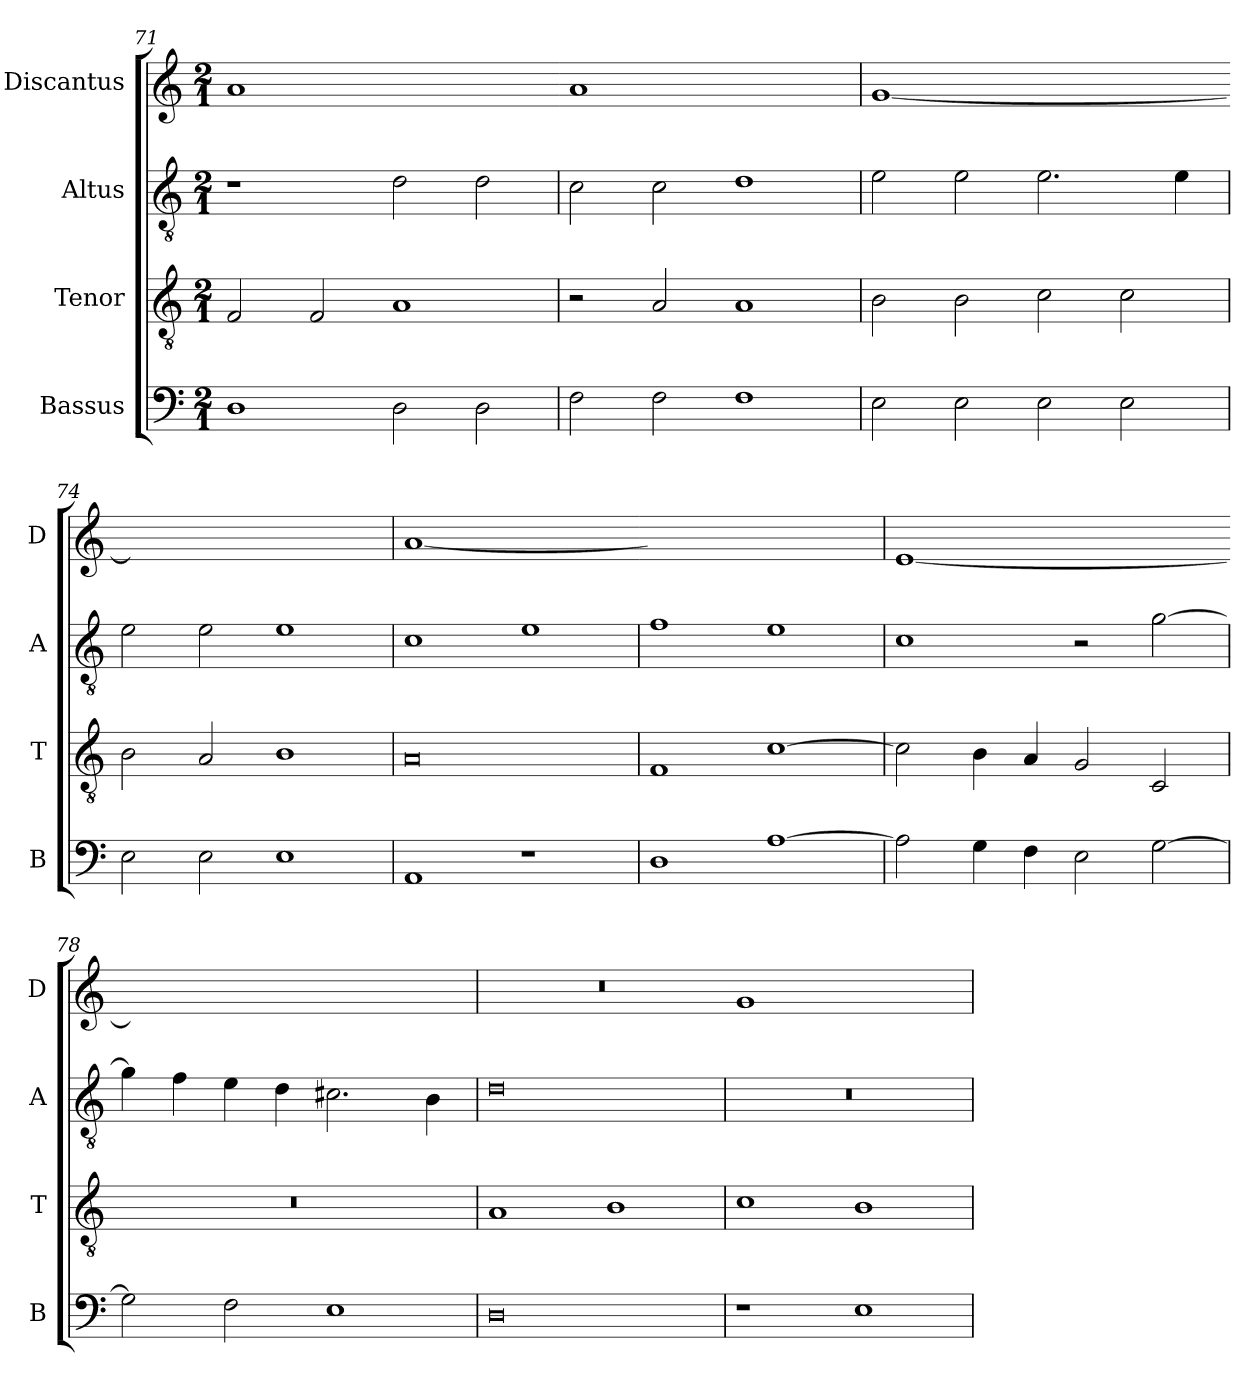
**kern	**kern	**kern	**kern
*part4	*part3	*part2	*part1
*staff4	*staff3	*staff2	*staff1
*I"Bassus	*I"Tenor	*I"Altus	*I"Discantus
*I'B	*I'T	*I'A	*I'D
*clefF4	*clefGv2	*clefGv2	*clefG2
*k[]	*k[]	*k[]	*k[]
*M2/1	*M2/1	*M2/1	*M2/1
=71	=71	=71	=71
!	!	!	!LO:N:vis=1
1D	2F/	1r	0a
.	2F/	.	.
2D\	1A	2d\	.
2D\	.	2d\	.
=72	=72	=72	=72-
!	!	!	!LO:N:vis=1
2F\	2r	2c\	0a
2F\	2A/	2c\	.
1F	1A	1d	.
=73	=73	=73	=73
!	!	!	!LO:N:vis=1
2E\	2B\	2e\	[0g
2E\	2B\	2e\	.
2E\	2c\	2.e\	.
2E\	2c\	.	.
.	.	4e\	.
=74	=74	=74	=74-
!	!	!	!LO:N:vis=1
2E\	2B\	2e\	0gyy]
2E\	2A/	2e\	.
1E	1B	1e	.
=75	=75	=75	=75
!	!	!	!LO:N:vis=1
1AA	0A	1c	[0a
1r	.	1e	.
=76	=76	=76	=76-
!	!	!	!LO:N:vis=1
1D	1F	1f	0ayy]
[1A	[1c	1e	.
=77	=77	=77	=77
!	!	!	!LO:N:vis=1
2A\]	2c\]	1c	[0e
4G\	4B\	.	.
4F\	4A/	.	.
2E\	2G/	2r	.
[2G\	2C/	[2g\	.
=78	=78	=78	=78-
!	!	!	!LO:N:vis=1
2G\]	0r	4g\]	0eyy]
.	.	4f\	.
2F\	.	4e\	.
.	.	4d\	.
1E	.	2.c#X\	.
.	.	4B\	.
=79	=79	=79	=79
!	!	!	!LO:N:vis=1
0D	1A	0d	0r
.	1B	.	.
=80	=80	=80	=80-
!	!	!	!LO:N:vis=1
1r	1c	0r	0g
1E	1B	.	.
=	=	=	=
*-	*-	*-	*-
